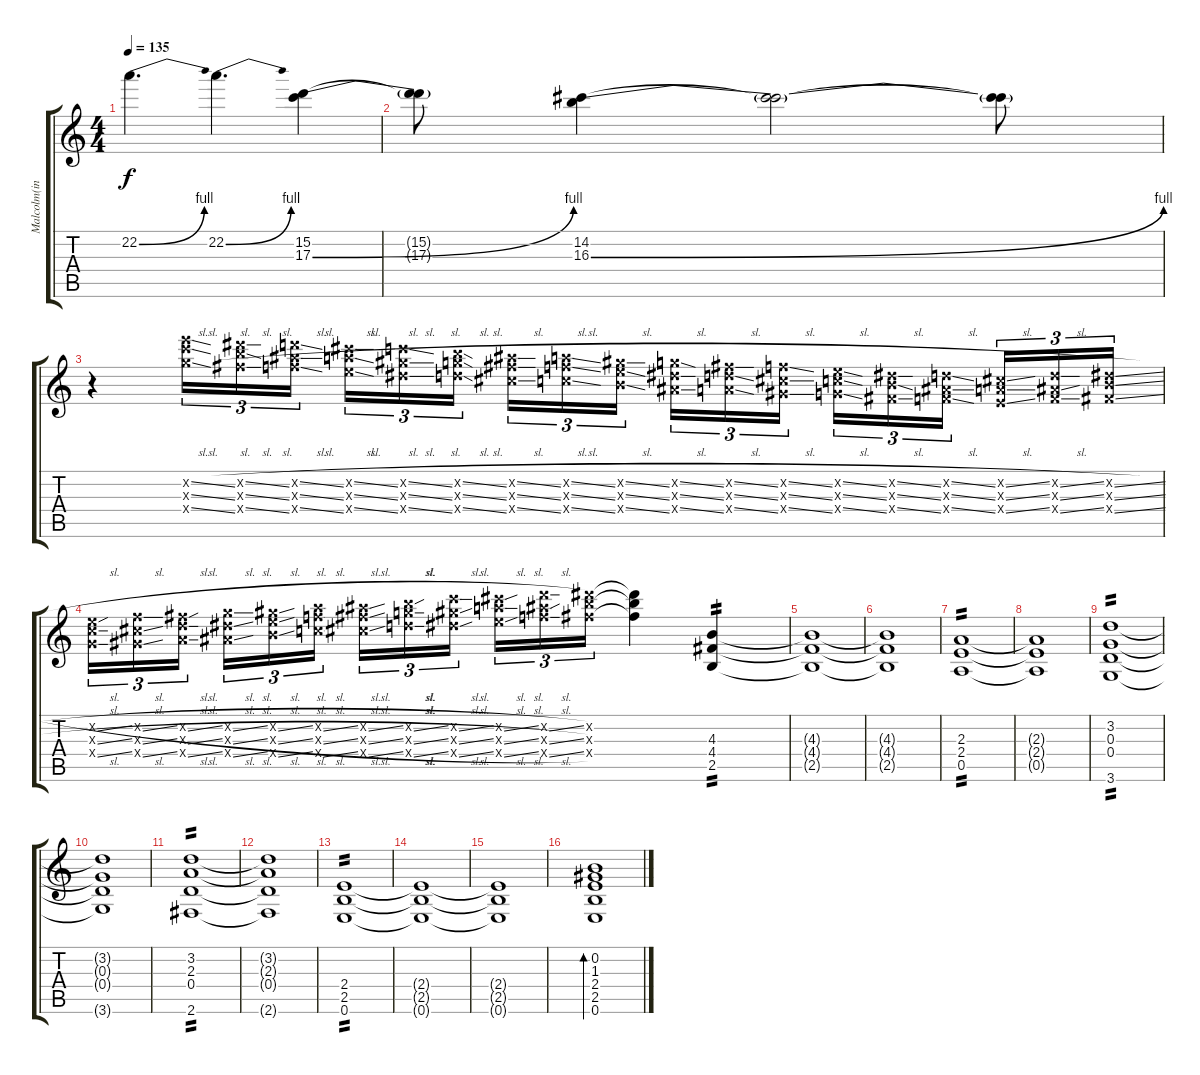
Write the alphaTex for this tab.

\track ("Malcolm(intro)/Angus" "Malcolm(in") {instrument overdrivenguitar}
\staff {score tabs}
\tuning (E4 B3 G3 D3 A2 E2) {hide}
\ts (4 4)
\tempo 135
\clef g2
\ks c
22.2{be (bend 0 0 60 4)}.4{d dy f} 22.2{be (bend 0 0 60 4)}.4{d} (15.2 17.3{be (bend 0 0 60 4)}).4 |
(15.2{t} 17.3{t}).8 (14.2 16.3{be (bend 0 0 60 4)}).4 (14.2{t} 16.3{t}).2 (14.2{t} 16.3{t}).8 |
r.4 (17.2{sl x} 17.3{sl x} 17.4{sl x}).16{tu (3 2)} (16.2{sl x} 16.3{sl x} 16.4{sl x}).16{tu (3 2)} (15.2{sl x} 15.3{sl x} 15.4{sl x}).16{tu (3 2) beam splitsecondary} (14.2{sl x} 14.3{sl x} 14.4{sl x}).16{tu (3 2)} (13.2{sl x} 13.3{sl x} 13.4{sl x}).16{tu (3 2)} (12.2{sl x} 12.3{sl x} 12.4{sl x}).16{tu (3 2)} (11.2{sl x} 11.3{sl x} 11.4{sl x}).16{tu (3 2)} (10.2{sl x} 10.3{sl x} 10.4{sl x}).16{tu (3 2)} (9.2{sl x} 9.3{sl x} 9.4{sl x}).16{tu (3 2) beam splitsecondary} (8.2{sl x} 8.3{sl x} 8.4{sl x}).16{tu (3 2)} (7.2{sl x} 7.3{sl x} 7.4{sl x}).16{tu (3 2)} (6.2{sl x} 6.3{sl x} 6.4{sl x}).16{tu (3 2)} (5.2{sl x} 5.3{sl x} 5.4{sl x}).16{tu (3 2)} (4.2{sl x} 4.3{sl x} 4.4{sl x}).16{tu (3 2)} (3.2{sl x} 3.3{sl x} 3.4{sl x}).16{tu (3 2) beam splitsecondary} (2.2{sl x} 2.3{sl x} 2.4{sl x}).16{tu (3 2)} (3.2{sl x} 3.3{sl x} 3.4{sl x}).16{tu (3 2)} (4.2{sl x} 4.3{sl x} 4.4{sl x}).16{tu (3 2)} |
(5.2{sl x} 5.3{sl x} 5.4{sl x}).16{tu (3 2)} (6.2{sl x} 6.3{sl x} 6.4{sl x}).16{tu (3 2)} (7.2{sl x} 7.3{sl x} 7.4{sl x}).16{tu (3 2) beam splitsecondary} (8.2{sl x} 8.3{sl x} 8.4{sl x}).16{tu (3 2)} (9.2{sl x} 9.3{sl x} 9.4{sl x}).16{tu (3 2)} (10.2{sl x} 10.3{sl x} 10.4{sl x}).16{tu (3 2)} (11.2{sl x} 11.3{sl x} 11.4{sl x}).16{tu (3 2)} (12.2{sl x} 12.3{sl x} 12.4{sl x}).16{tu (3 2)} (13.2{sl x} 13.3{sl x} 13.4{sl x}).16{tu (3 2) beam splitsecondary} (14.2{sl x} 14.3{sl x} 14.4{sl x}).16{tu (3 2)} (15.2{sl x} 15.3{sl x} 15.4{sl x}).16{tu (3 2)} (16.2{x} 16.3{x} 16.4{x}).16{tu (3 2)} (16.2{t} 16.3{t} 16.4{t}).4 (4.3 4.4 2.5).4{tp 2} |
(4.3{t} 4.4{t} 2.5{t}).1 |
(4.3{t} 4.4{t} 2.5{t}).1 |
(2.3 2.4 0.5).1{tp 2} |
(2.3{t} 2.4{t} 0.5{t}).1 |
(3.2 0.3 0.4 3.6).1{tp 2} |
(3.2{t} 0.3{t} 0.4{t} 3.6{t}).1 |
(3.2 2.3 0.4 2.6).1{tp 2} |
(3.2{t} 2.3{t} 0.4{t} 2.6{t}).1 |
(2.4 2.5 0.6).1{tp 2} |
(2.4{t} 2.5{t} 0.6{t}).1 |
(2.4{t} 2.5{t} 0.6{t}).1 |
(0.2 1.3 2.4 2.5 0.6).1{bd 480}
